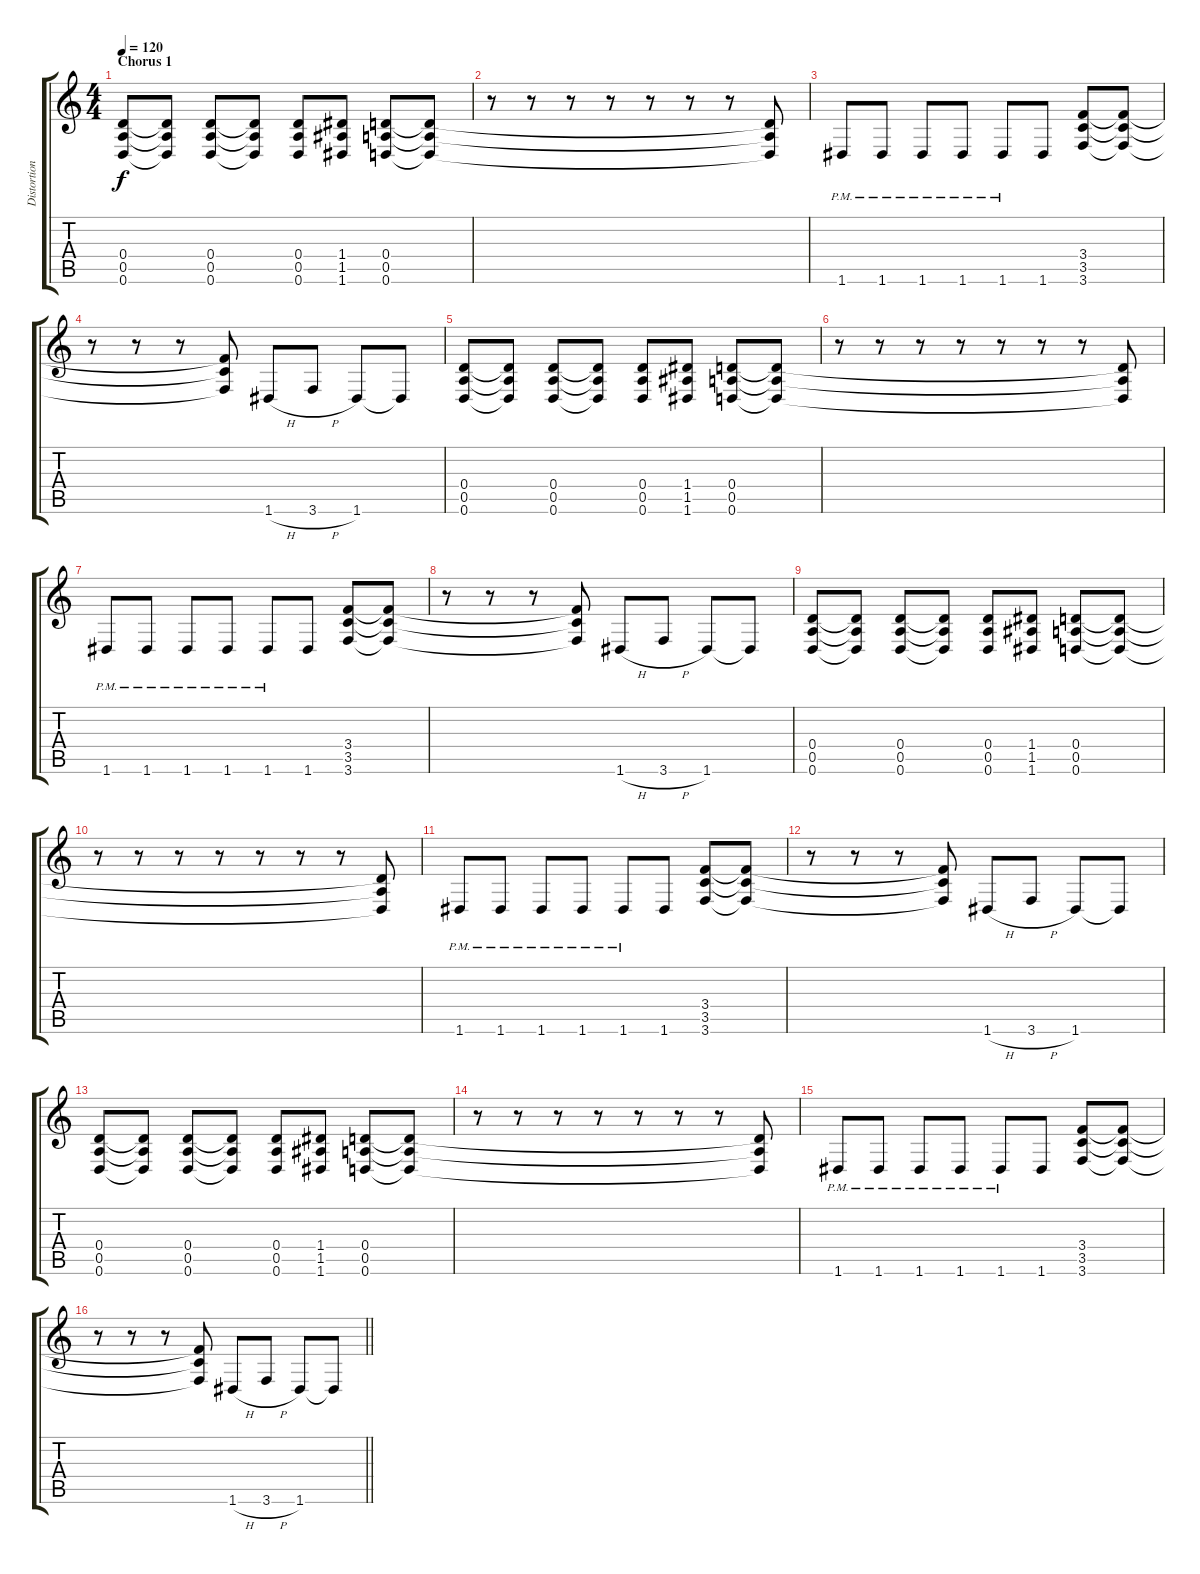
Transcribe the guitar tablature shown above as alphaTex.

\track ("Distortion 1" "Distortion") {instrument distortionguitar}
\staff {score tabs}
\tuning (E4 B3 G3 D3 A2 D2) {hide}
\ts (4 4)
\section ("" "Chorus 1")
\tempo 120
\clef g2
\ks c
(0.4 0.5 0.6).8{dy f} (0.4{t} 0.5{t} 0.6{t}).8 (0.4 0.5 0.6).8 (0.4{t} 0.5{t} 0.6{t}).8 (0.4 0.5 0.6).8 (1.4 1.5 1.6).8 (0.4 0.5 0.6).8 (0.4{t} 0.5{t} 0.6{t}).8 |
r.8 r.8 r.8 r.8 r.8 r.8 r.8 (0.4{t} 0.5{t} 0.6{t}).8 |
1.6{pm}.8 1.6{pm}.8 1.6{pm}.8 1.6{pm}.8 1.6{pm}.8 1.6.8 (3.4 3.5 3.6).8 (3.4{t} 3.5{t} 3.6{t}).8 |
r.8 r.8 r.8 (3.4{t} 3.5{t} 3.6{t}).8 1.6{h}.8 3.6{h}.8 1.6.8 1.6{t}.8 |
(0.4 0.5 0.6).8 (0.4{t} 0.5{t} 0.6{t}).8 (0.4 0.5 0.6).8 (0.4{t} 0.5{t} 0.6{t}).8 (0.4 0.5 0.6).8 (1.4 1.5 1.6).8 (0.4 0.5 0.6).8 (0.4{t} 0.5{t} 0.6{t}).8 |
r.8 r.8 r.8 r.8 r.8 r.8 r.8 (0.4{t} 0.5{t} 0.6{t}).8 |
1.6{pm}.8 1.6{pm}.8 1.6{pm}.8 1.6{pm}.8 1.6{pm}.8 1.6.8 (3.4 3.5 3.6).8 (3.4{t} 3.5{t} 3.6{t}).8 |
r.8 r.8 r.8 (3.4{t} 3.5{t} 3.6{t}).8 1.6{h}.8 3.6{h}.8 1.6.8 1.6{t}.8 |
(0.4 0.5 0.6).8 (0.4{t} 0.5{t} 0.6{t}).8 (0.4 0.5 0.6).8 (0.4{t} 0.5{t} 0.6{t}).8 (0.4 0.5 0.6).8 (1.4 1.5 1.6).8 (0.4 0.5 0.6).8 (0.4{t} 0.5{t} 0.6{t}).8 |
r.8 r.8 r.8 r.8 r.8 r.8 r.8 (0.4{t} 0.5{t} 0.6{t}).8 |
1.6{pm}.8 1.6{pm}.8 1.6{pm}.8 1.6{pm}.8 1.6{pm}.8 1.6.8 (3.4 3.5 3.6).8 (3.4{t} 3.5{t} 3.6{t}).8 |
r.8 r.8 r.8 (3.4{t} 3.5{t} 3.6{t}).8 1.6{h}.8 3.6{h}.8 1.6.8 1.6{t}.8 |
(0.4 0.5 0.6).8 (0.4{t} 0.5{t} 0.6{t}).8 (0.4 0.5 0.6).8 (0.4{t} 0.5{t} 0.6{t}).8 (0.4 0.5 0.6).8 (1.4 1.5 1.6).8 (0.4 0.5 0.6).8 (0.4{t} 0.5{t} 0.6{t}).8 |
r.8 r.8 r.8 r.8 r.8 r.8 r.8 (0.4{t} 0.5{t} 0.6{t}).8 |
1.6{pm}.8 1.6{pm}.8 1.6{pm}.8 1.6{pm}.8 1.6{pm}.8 1.6.8 (3.4 3.5 3.6).8 (3.4{t} 3.5{t} 3.6{t}).8 |
\barLineRight lightlight
r.8 r.8 r.8 (3.4{t} 3.5{t} 3.6{t}).8 1.6{h}.8 3.6{h}.8 1.6.8 1.6{t}.8
